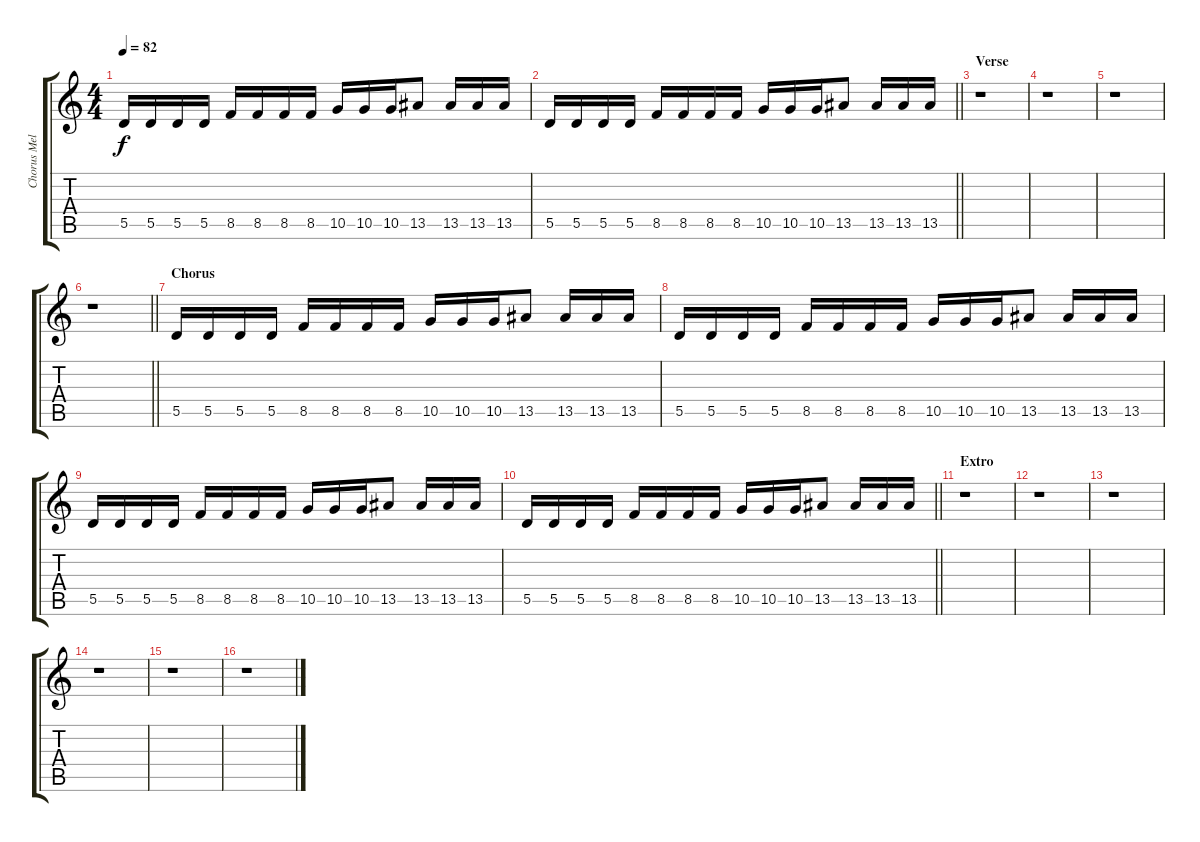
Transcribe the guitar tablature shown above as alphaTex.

\track ("Chorus Melody" "Chorus Mel") {instrument overdrivenguitar}
\staff {score tabs}
\tuning (E4 B3 G3 D3 A2 E2) {hide}
\ts (4 4)
\tempo 82
\clef g2
\ks c
5.5.16{dy f} 5.5.16 5.5.16 5.5.16 8.5.16 8.5.16 8.5.16 8.5.16 10.5.16 10.5.16 10.5.16 13.5.8 13.5.16 13.5.16 13.5.16 |
\barLineRight lightlight
5.5.16 5.5.16 5.5.16 5.5.16 8.5.16 8.5.16 8.5.16 8.5.16 10.5.16 10.5.16 10.5.16 13.5.8 13.5.16 13.5.16 13.5.16 |
\section ("" "Verse")
r.1 |
r.1 |
r.1 |
\barLineRight lightlight
r.1 |
\section ("" "Chorus")
5.5.16 5.5.16 5.5.16 5.5.16 8.5.16 8.5.16 8.5.16 8.5.16 10.5.16 10.5.16 10.5.16 13.5.8 13.5.16 13.5.16 13.5.16 |
5.5.16 5.5.16 5.5.16 5.5.16 8.5.16 8.5.16 8.5.16 8.5.16 10.5.16 10.5.16 10.5.16 13.5.8 13.5.16 13.5.16 13.5.16 |
5.5.16 5.5.16 5.5.16 5.5.16 8.5.16 8.5.16 8.5.16 8.5.16 10.5.16 10.5.16 10.5.16 13.5.8 13.5.16 13.5.16 13.5.16 |
\barLineRight lightlight
5.5.16 5.5.16 5.5.16 5.5.16 8.5.16 8.5.16 8.5.16 8.5.16 10.5.16 10.5.16 10.5.16 13.5.8 13.5.16 13.5.16 13.5.16 |
\section ("" "Extro")
r.1 |
r.1 |
r.1 |
r.1 |
r.1 |
r.1
